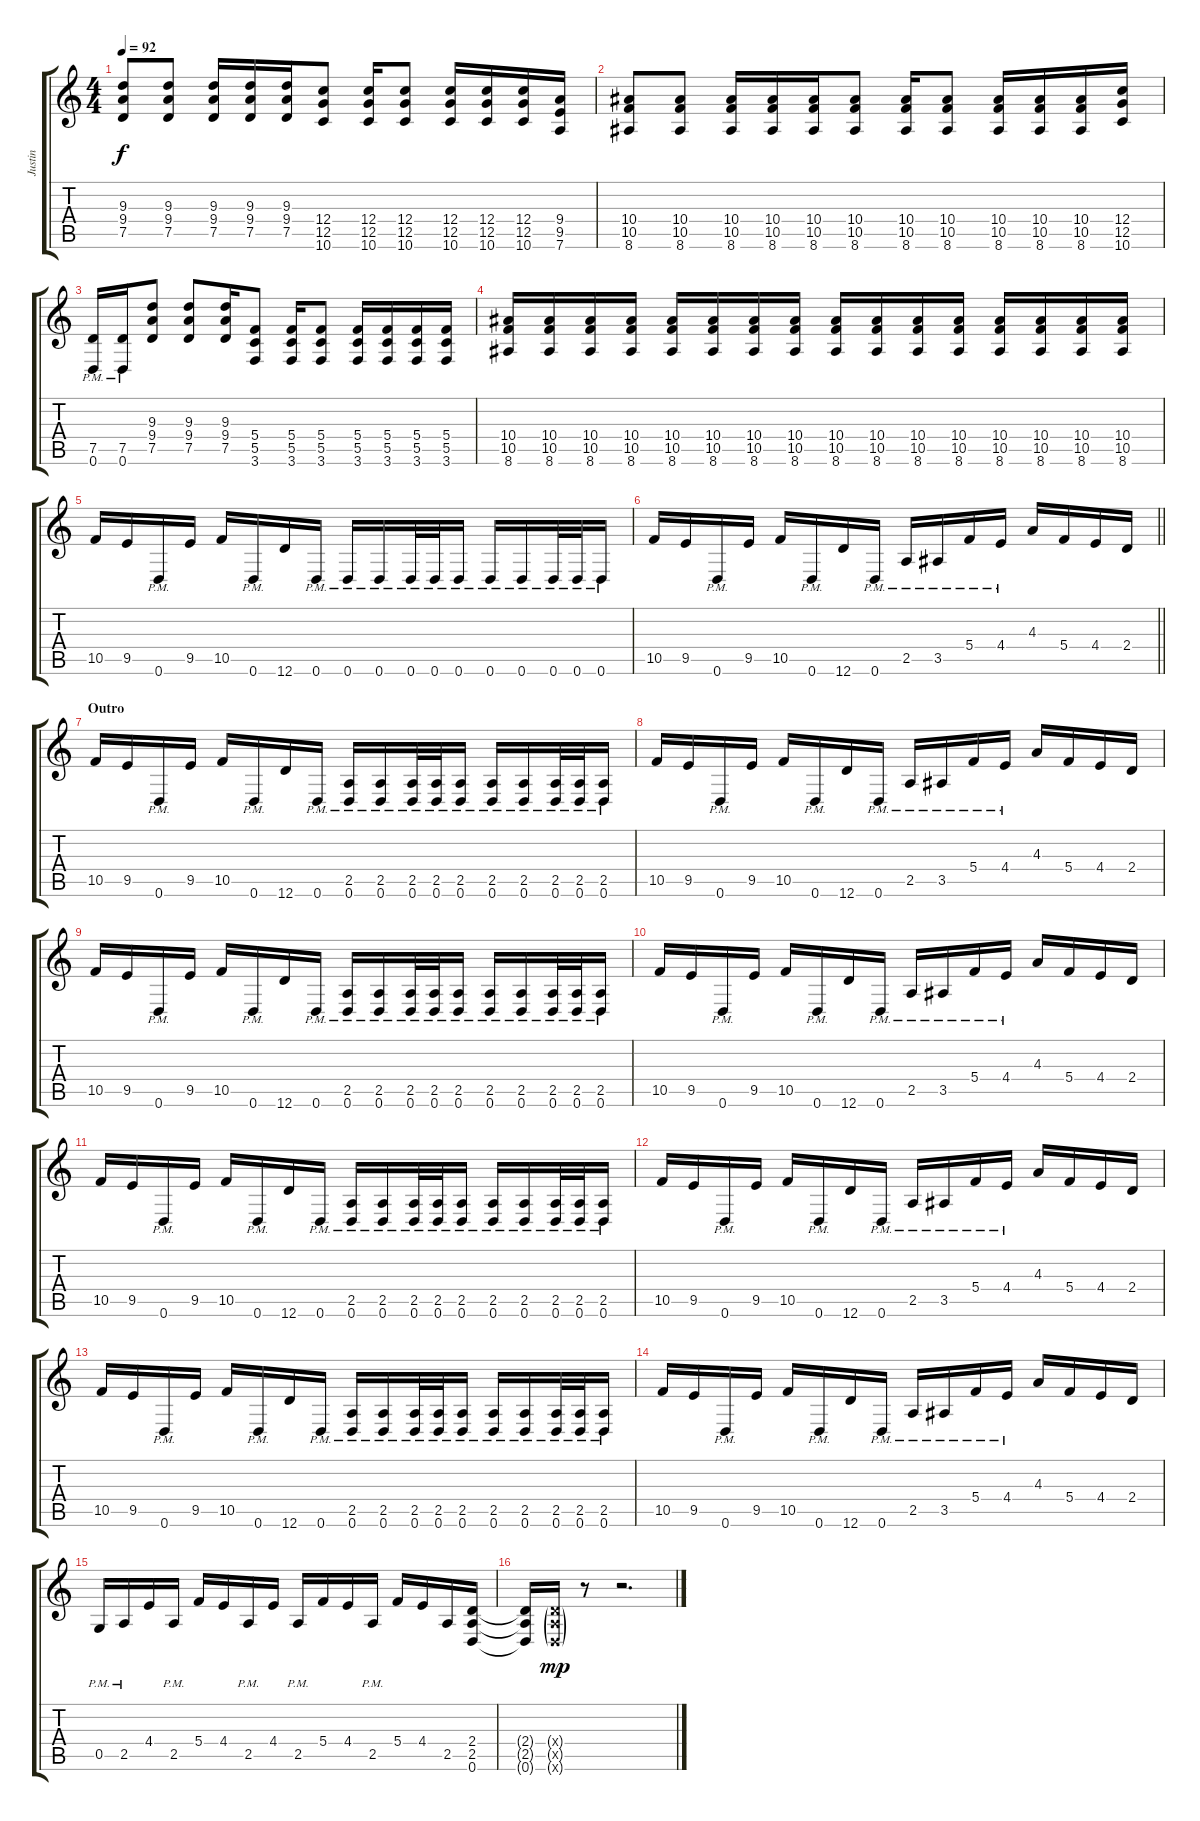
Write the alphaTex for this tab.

\track ("Justin" "Justin") {instrument distortionguitar}
\staff {score tabs}
\tuning (D4 A3 F3 C3 G2 D2) {hide}
\ts (4 4)
\tempo 92
\clef g2
\ks c
(9.3 9.4 7.5).8{dy f} (9.3 9.4 7.5).8 (9.3 9.4 7.5).16 (9.3 9.4 7.5).16 (9.3 9.4 7.5).16 (12.4 12.5 10.6).8 (12.4 12.5 10.6).16 (12.4 12.5 10.6).8 (12.4 12.5 10.6).16 (12.4 12.5 10.6).16 (12.4 12.5 10.6).16 (9.4 9.5 7.6).16 |
(10.4 10.5 8.6).8 (10.4 10.5 8.6).8 (10.4 10.5 8.6).16 (10.4 10.5 8.6).16 (10.4 10.5 8.6).16 (10.4 10.5 8.6).8 (10.4 10.5 8.6).16 (10.4 10.5 8.6).8 (10.4 10.5 8.6).16 (10.4 10.5 8.6).16 (10.4 10.5 8.6).16 (12.4 12.5 10.6).16 |
(7.5{pm} 0.6{pm}).16 (7.5{pm} 0.6{pm}).16 (9.3 9.4 7.5).8 (9.3 9.4 7.5).8 (9.3 9.4 7.5).16 (5.4 5.5 3.6).8 (5.4 5.5 3.6).16 (5.4 5.5 3.6).8 (5.4 5.5 3.6).16 (5.4 5.5 3.6).16 (5.4 5.5 3.6).16 (5.4 5.5 3.6).16 |
(10.4 10.5 8.6).16 (10.4 10.5 8.6).16 (10.4 10.5 8.6).16 (10.4 10.5 8.6).16 (10.4 10.5 8.6).16 (10.4 10.5 8.6).16 (10.4 10.5 8.6).16 (10.4 10.5 8.6).16 (10.4 10.5 8.6).16 (10.4 10.5 8.6).16 (10.4 10.5 8.6).16 (10.4 10.5 8.6).16 (10.4 10.5 8.6).16 (10.4 10.5 8.6).16 (10.4 10.5 8.6).16 (10.4 10.5 8.6).16 |
10.5.16 9.5.16 0.6{pm}.16 9.5.16 10.5.16 0.6{pm}.16 12.6.16 0.6{pm}.16 0.6{pm}.16 0.6{pm}.16 0.6{pm}.32 0.6{pm}.32 0.6{pm}.16 0.6{pm}.16 0.6{pm}.16 0.6{pm}.32 0.6{pm}.32 0.6{pm}.16 |
\barLineRight lightlight
10.5.16 9.5.16 0.6{pm}.16 9.5.16 10.5.16 0.6{pm}.16 12.6.16 0.6{pm}.16 2.5{pm}.16 3.5{pm}.16 5.4{pm}.16 4.4{pm}.16 4.3.16 5.4.16 4.4.16 2.4.16 |
\section ("" "Outro")
10.5.16 9.5.16 0.6{pm}.16 9.5.16 10.5.16 0.6{pm}.16 12.6.16 0.6{pm}.16 (2.5{pm} 0.6{pm}).16 (2.5{pm} 0.6{pm}).16 (2.5{pm} 0.6{pm}).32 (2.5{pm} 0.6{pm}).32 (2.5{pm} 0.6{pm}).16 (2.5{pm} 0.6{pm}).16 (2.5{pm} 0.6{pm}).16 (2.5{pm} 0.6{pm}).32 (2.5{pm} 0.6{pm}).32 (2.5{pm} 0.6{pm}).16 |
10.5.16 9.5.16 0.6{pm}.16 9.5.16 10.5.16 0.6{pm}.16 12.6.16 0.6{pm}.16 2.5{pm}.16 3.5{pm}.16 5.4{pm}.16 4.4{pm}.16 4.3.16 5.4.16 4.4.16 2.4.16 |
10.5.16 9.5.16 0.6{pm}.16 9.5.16 10.5.16 0.6{pm}.16 12.6.16 0.6{pm}.16 (2.5{pm} 0.6{pm}).16 (2.5{pm} 0.6{pm}).16 (2.5{pm} 0.6{pm}).32 (2.5{pm} 0.6{pm}).32 (2.5{pm} 0.6{pm}).16 (2.5{pm} 0.6{pm}).16 (2.5{pm} 0.6{pm}).16 (2.5{pm} 0.6{pm}).32 (2.5{pm} 0.6{pm}).32 (2.5{pm} 0.6{pm}).16 |
10.5.16 9.5.16 0.6{pm}.16 9.5.16 10.5.16 0.6{pm}.16 12.6.16 0.6{pm}.16 2.5{pm}.16 3.5{pm}.16 5.4{pm}.16 4.4{pm}.16 4.3.16 5.4.16 4.4.16 2.4.16 |
10.5.16 9.5.16 0.6{pm}.16 9.5.16 10.5.16 0.6{pm}.16 12.6.16 0.6{pm}.16 (2.5{pm} 0.6{pm}).16 (2.5{pm} 0.6{pm}).16 (2.5{pm} 0.6{pm}).32 (2.5{pm} 0.6{pm}).32 (2.5{pm} 0.6{pm}).16 (2.5{pm} 0.6{pm}).16 (2.5{pm} 0.6{pm}).16 (2.5{pm} 0.6{pm}).32 (2.5{pm} 0.6{pm}).32 (2.5{pm} 0.6{pm}).16 |
10.5.16 9.5.16 0.6{pm}.16 9.5.16 10.5.16 0.6{pm}.16 12.6.16 0.6{pm}.16 2.5{pm}.16 3.5{pm}.16 5.4{pm}.16 4.4{pm}.16 4.3.16 5.4.16 4.4.16 2.4.16 |
10.5.16 9.5.16 0.6{pm}.16 9.5.16 10.5.16 0.6{pm}.16 12.6.16 0.6{pm}.16 (2.5{pm} 0.6{pm}).16 (2.5{pm} 0.6{pm}).16 (2.5{pm} 0.6{pm}).32 (2.5{pm} 0.6{pm}).32 (2.5{pm} 0.6{pm}).16 (2.5{pm} 0.6{pm}).16 (2.5{pm} 0.6{pm}).16 (2.5{pm} 0.6{pm}).32 (2.5{pm} 0.6{pm}).32 (2.5{pm} 0.6{pm}).16 |
10.5.16 9.5.16 0.6{pm}.16 9.5.16 10.5.16 0.6{pm}.16 12.6.16 0.6{pm}.16 2.5{pm}.16 3.5{pm}.16 5.4{pm}.16 4.4{pm}.16 4.3.16 5.4.16 4.4.16 2.4.16 |
0.5{pm}.16 2.5{pm}.16 4.4.16 2.5{pm}.16 5.4.16 4.4.16 2.5{pm}.16 4.4.16 2.5{pm}.16 5.4.16 4.4.16 2.5{pm}.16 5.4.16 4.4.16 2.5.16 (2.4 2.5 0.6).16 |
(2.4{t} 2.5{t} 0.6{t}).16 (2.4{g x} 2.5{g x} 0.6{g x}).16{dy mp} r.8 r.2{d}
